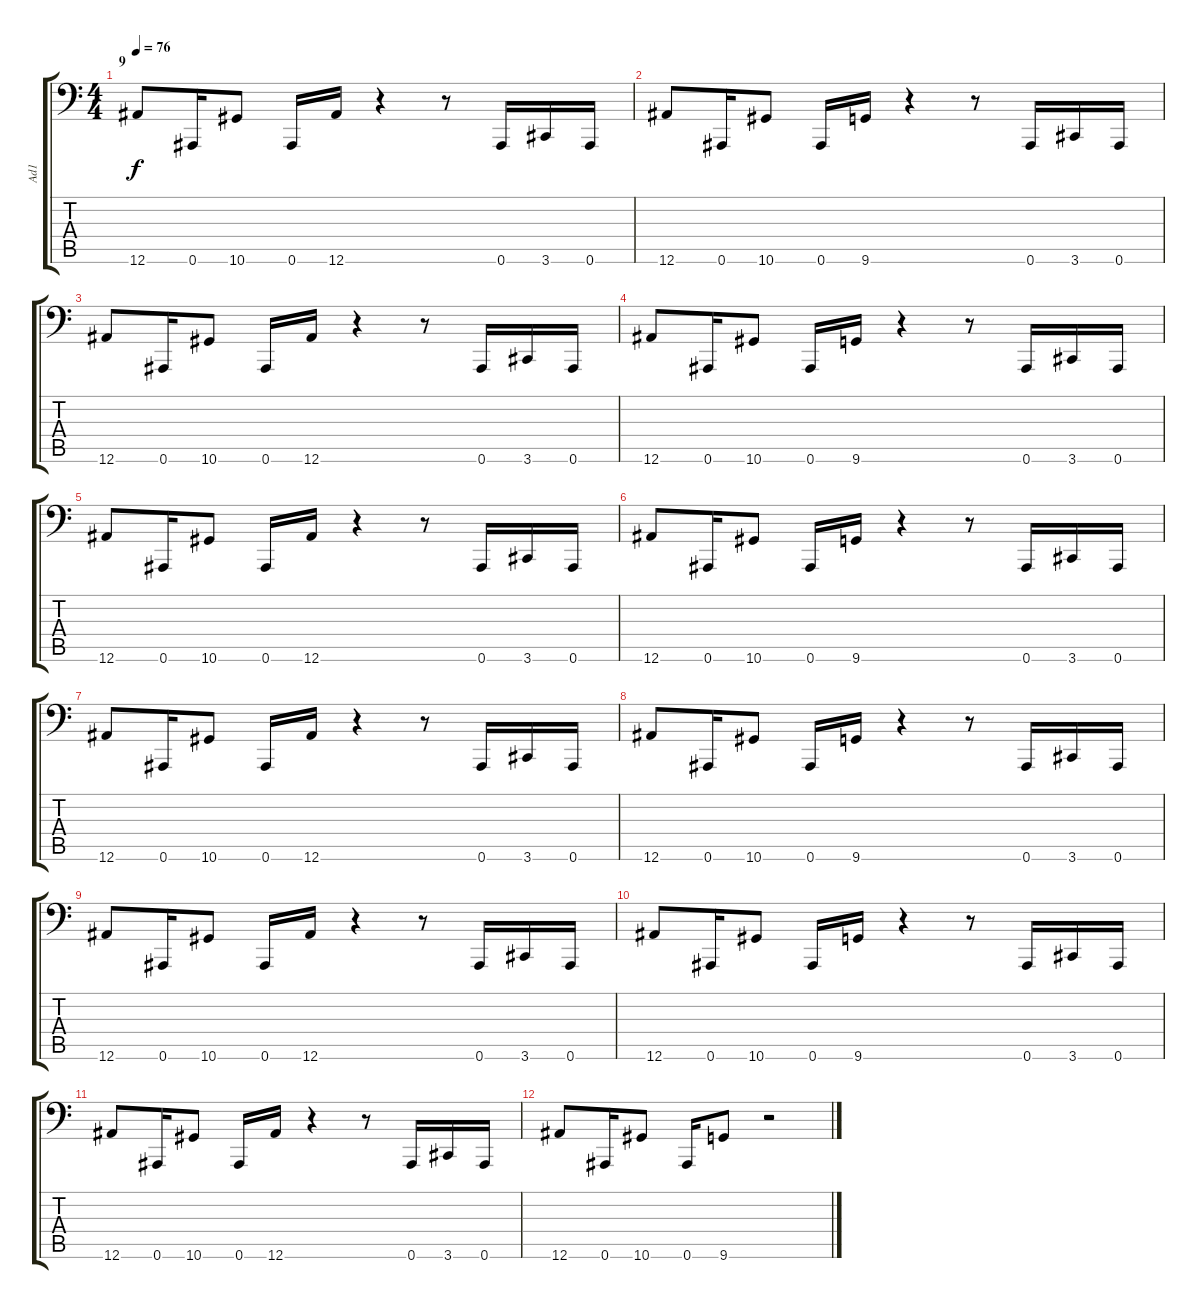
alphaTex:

\track ("Ad1" "Ad1") {instrument synthstrings1}
\staff {score tabs}
\tuning (C4 G3 Eb3 Bb2 F2 Bb1) {hide}
\ts (4 4)
\section ("" "9")
\tempo 76
\clef f4
\ks c
12.6.8{dy f} 0.6.16 10.6.8 0.6.16 12.6.16 r.4 r.8 0.6.16 3.6.16 0.6.16 |
12.6.8 0.6.16 10.6.8 0.6.16 9.6.16 r.4 r.8 0.6.16 3.6.16 0.6.16 |
12.6.8 0.6.16 10.6.8 0.6.16 12.6.16 r.4 r.8 0.6.16 3.6.16 0.6.16 |
12.6.8 0.6.16 10.6.8 0.6.16 9.6.16 r.4 r.8 0.6.16 3.6.16 0.6.16 |
12.6.8 0.6.16 10.6.8 0.6.16 12.6.16 r.4 r.8 0.6.16 3.6.16 0.6.16 |
12.6.8 0.6.16 10.6.8 0.6.16 9.6.16 r.4 r.8 0.6.16 3.6.16 0.6.16 |
12.6.8 0.6.16 10.6.8 0.6.16 12.6.16 r.4 r.8 0.6.16 3.6.16 0.6.16 |
12.6.8 0.6.16 10.6.8 0.6.16 9.6.16 r.4 r.8 0.6.16 3.6.16 0.6.16 |
12.6.8 0.6.16 10.6.8 0.6.16 12.6.16 r.4 r.8 0.6.16 3.6.16 0.6.16 |
12.6.8 0.6.16 10.6.8 0.6.16 9.6.16 r.4 r.8 0.6.16 3.6.16 0.6.16 |
12.6.8 0.6.16 10.6.8 0.6.16 12.6.16 r.4 r.8 0.6.16 3.6.16 0.6.16 |
12.6.8 0.6.16 10.6.8 0.6.16 9.6.8 r.2
